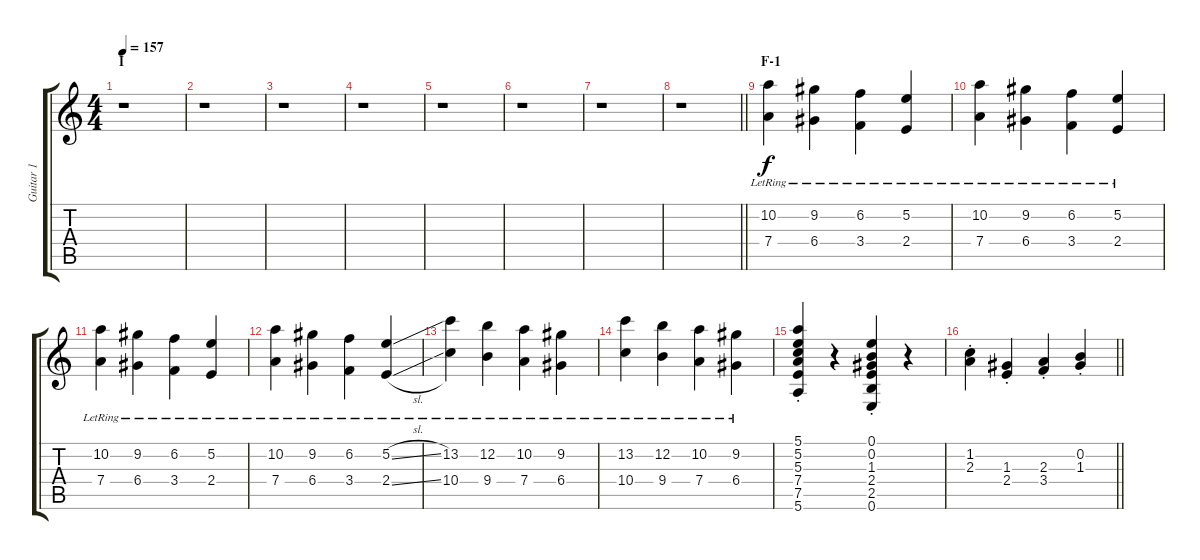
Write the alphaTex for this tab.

\track ("Guitar 1" "Guitar 1") {instrument overdrivenguitar}
\staff {score tabs}
\tuning (E4 B3 G3 D3 A2 E2) {hide}
\ts (4 4)
\section ("" "I")
\tempo 157
\clef g2
\ks c
r.1{dy f} |
r.1 |
r.1 |
r.1 |
r.1 |
r.1 |
r.1 |
\barLineRight lightlight
r.1 |
\section ("" "F-1")
(10.2{lr} 7.4{lr}).4 (9.2{lr} 6.4{lr}).4 (6.2{lr} 3.4{lr}).4 (5.2{lr} 2.4{lr}).4 |
(10.2{lr} 7.4{lr}).4 (9.2{lr} 6.4{lr}).4 (6.2{lr} 3.4{lr}).4 (5.2{lr} 2.4{lr}).4 |
(10.2{lr} 7.4{lr}).4 (9.2{lr} 6.4{lr}).4 (6.2{lr} 3.4{lr}).4 (5.2{lr} 2.4{lr}).4 |
(10.2{lr} 7.4{lr}).4 (9.2{lr} 6.4{lr}).4 (6.2{lr} 3.4{lr}).4 (5.2{sl lr} 2.4{sl lr}).4 |
(13.2{lr} 10.4{lr}).4 (12.2{lr} 9.4{lr}).4 (10.2{lr} 7.4{lr}).4 (9.2{lr} 6.4{lr}).4 |
(13.2{lr} 10.4{lr}).4 (12.2{lr} 9.4{lr}).4 (10.2{lr} 7.4{lr}).4 (9.2{lr} 6.4{lr}).4 |
(5.1{st} 5.2{st} 5.3{st} 7.4{st} 7.5{st} 5.6{st}).4 r.4 (0.1{st} 0.2{st} 1.3{st} 2.4{st} 2.5{st} 0.6{st}).4 r.4 |
\barLineRight lightlight
(1.2{st} 2.3{st}).4 (1.3{st} 2.4{st}).4 (2.3{st} 3.4{st}).4 (0.2{st} 1.3{st}).4
